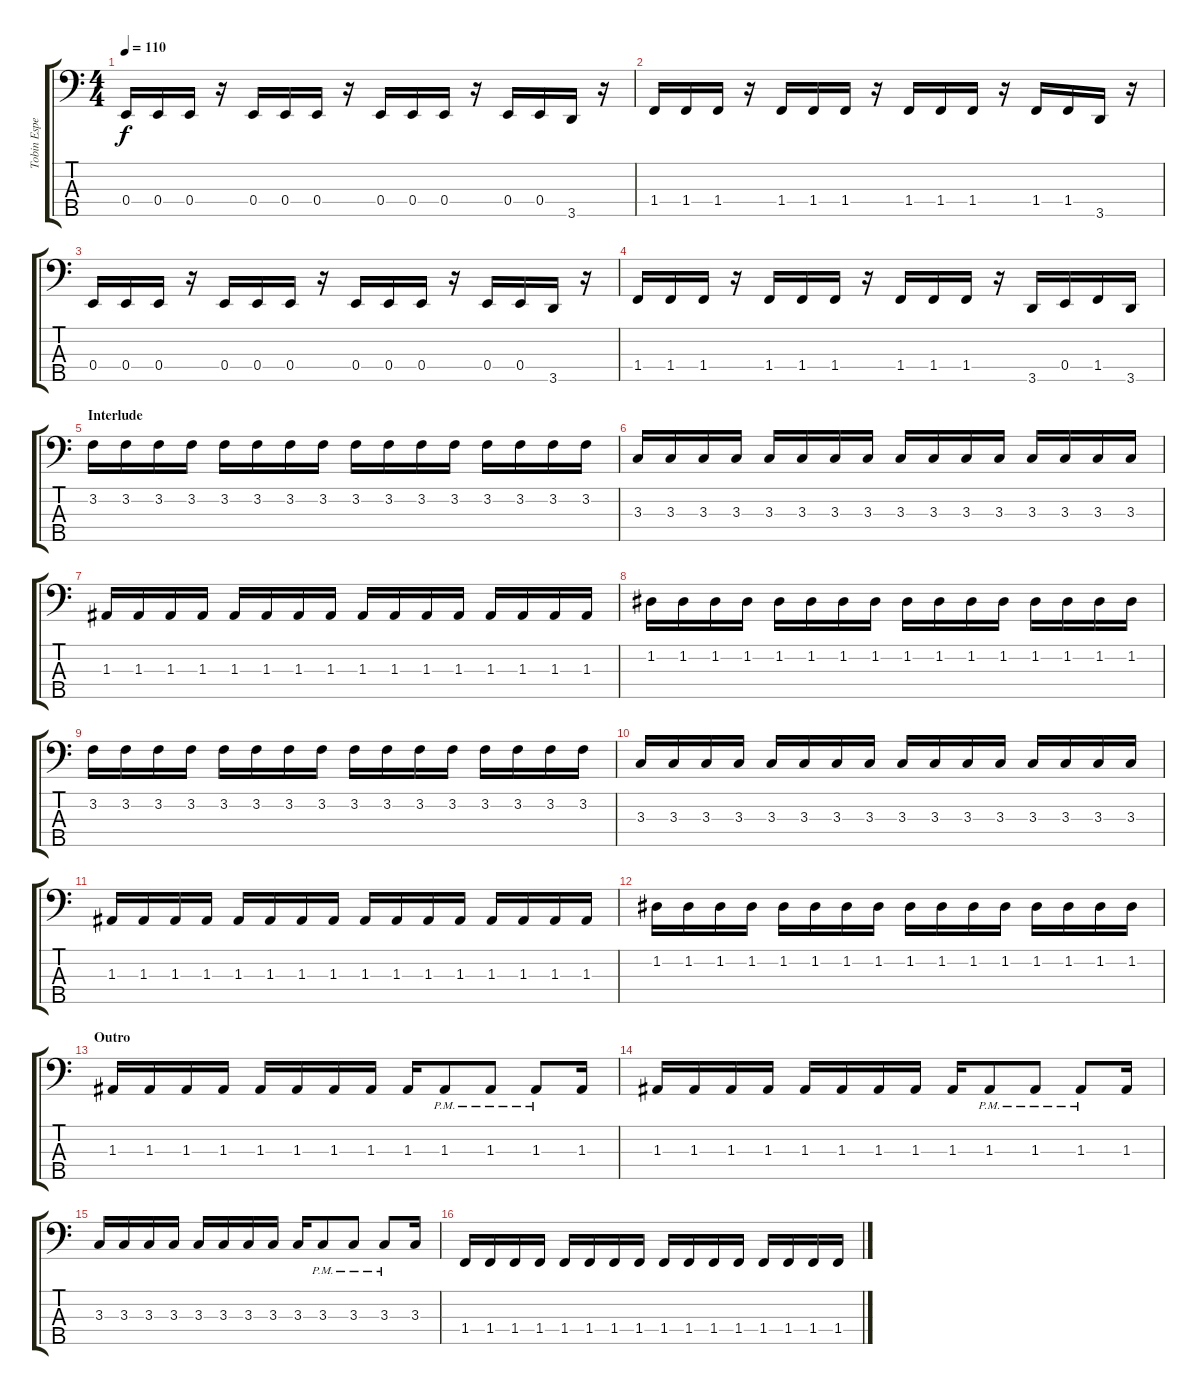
\track ("Tobin Esperance" "Tobin Espe") {instrument electricbassfinger}
\staff {score tabs}
\tuning (G2 D2 A1 E1 B0) {hide}
\ts (4 4)
\tempo 110
\clef f4
\ks c
0.4.16{dy f} 0.4.16 0.4.16 r.16 0.4.16 0.4.16 0.4.16 r.16 0.4.16 0.4.16 0.4.16 r.16 0.4.16 0.4.16 3.5.16 r.16 |
1.4.16 1.4.16 1.4.16 r.16 1.4.16 1.4.16 1.4.16 r.16 1.4.16 1.4.16 1.4.16 r.16 1.4.16 1.4.16 3.5.16 r.16 |
0.4.16 0.4.16 0.4.16 r.16 0.4.16 0.4.16 0.4.16 r.16 0.4.16 0.4.16 0.4.16 r.16 0.4.16 0.4.16 3.5.16 r.16 |
1.4.16 1.4.16 1.4.16 r.16 1.4.16 1.4.16 1.4.16 r.16 1.4.16 1.4.16 1.4.16 r.16 3.5.16 0.4.16 1.4.16 3.5.16 |
\section ("" "Interlude")
3.2.16 3.2.16 3.2.16 3.2.16 3.2.16 3.2.16 3.2.16 3.2.16 3.2.16 3.2.16 3.2.16 3.2.16 3.2.16 3.2.16 3.2.16 3.2.16 |
3.3.16 3.3.16 3.3.16 3.3.16 3.3.16 3.3.16 3.3.16 3.3.16 3.3.16 3.3.16 3.3.16 3.3.16 3.3.16 3.3.16 3.3.16 3.3.16 |
1.3.16 1.3.16 1.3.16 1.3.16 1.3.16 1.3.16 1.3.16 1.3.16 1.3.16 1.3.16 1.3.16 1.3.16 1.3.16 1.3.16 1.3.16 1.3.16 |
1.2.16 1.2.16 1.2.16 1.2.16 1.2.16 1.2.16 1.2.16 1.2.16 1.2.16 1.2.16 1.2.16 1.2.16 1.2.16 1.2.16 1.2.16 1.2.16 |
3.2.16 3.2.16 3.2.16 3.2.16 3.2.16 3.2.16 3.2.16 3.2.16 3.2.16 3.2.16 3.2.16 3.2.16 3.2.16 3.2.16 3.2.16 3.2.16 |
3.3.16 3.3.16 3.3.16 3.3.16 3.3.16 3.3.16 3.3.16 3.3.16 3.3.16 3.3.16 3.3.16 3.3.16 3.3.16 3.3.16 3.3.16 3.3.16 |
1.3.16 1.3.16 1.3.16 1.3.16 1.3.16 1.3.16 1.3.16 1.3.16 1.3.16 1.3.16 1.3.16 1.3.16 1.3.16 1.3.16 1.3.16 1.3.16 |
1.2.16 1.2.16 1.2.16 1.2.16 1.2.16 1.2.16 1.2.16 1.2.16 1.2.16 1.2.16 1.2.16 1.2.16 1.2.16 1.2.16 1.2.16 1.2.16 |
\section ("" "Outro")
1.3.16 1.3.16 1.3.16 1.3.16 1.3.16 1.3.16 1.3.16 1.3.16 1.3.16 1.3{pm}.8 1.3{pm}.8 1.3{pm}.8 1.3.16 |
1.3.16 1.3.16 1.3.16 1.3.16 1.3.16 1.3.16 1.3.16 1.3.16 1.3.16 1.3{pm}.8 1.3{pm}.8 1.3{pm}.8 1.3.16 |
3.3.16 3.3.16 3.3.16 3.3.16 3.3.16 3.3.16 3.3.16 3.3.16 3.3.16 3.3{pm}.8 3.3{pm}.8 3.3{pm}.8 3.3.16 |
1.4.16 1.4.16 1.4.16 1.4.16 1.4.16 1.4.16 1.4.16 1.4.16 1.4.16 1.4.16 1.4.16 1.4.16 1.4.16 1.4.16 1.4.16 1.4.16
